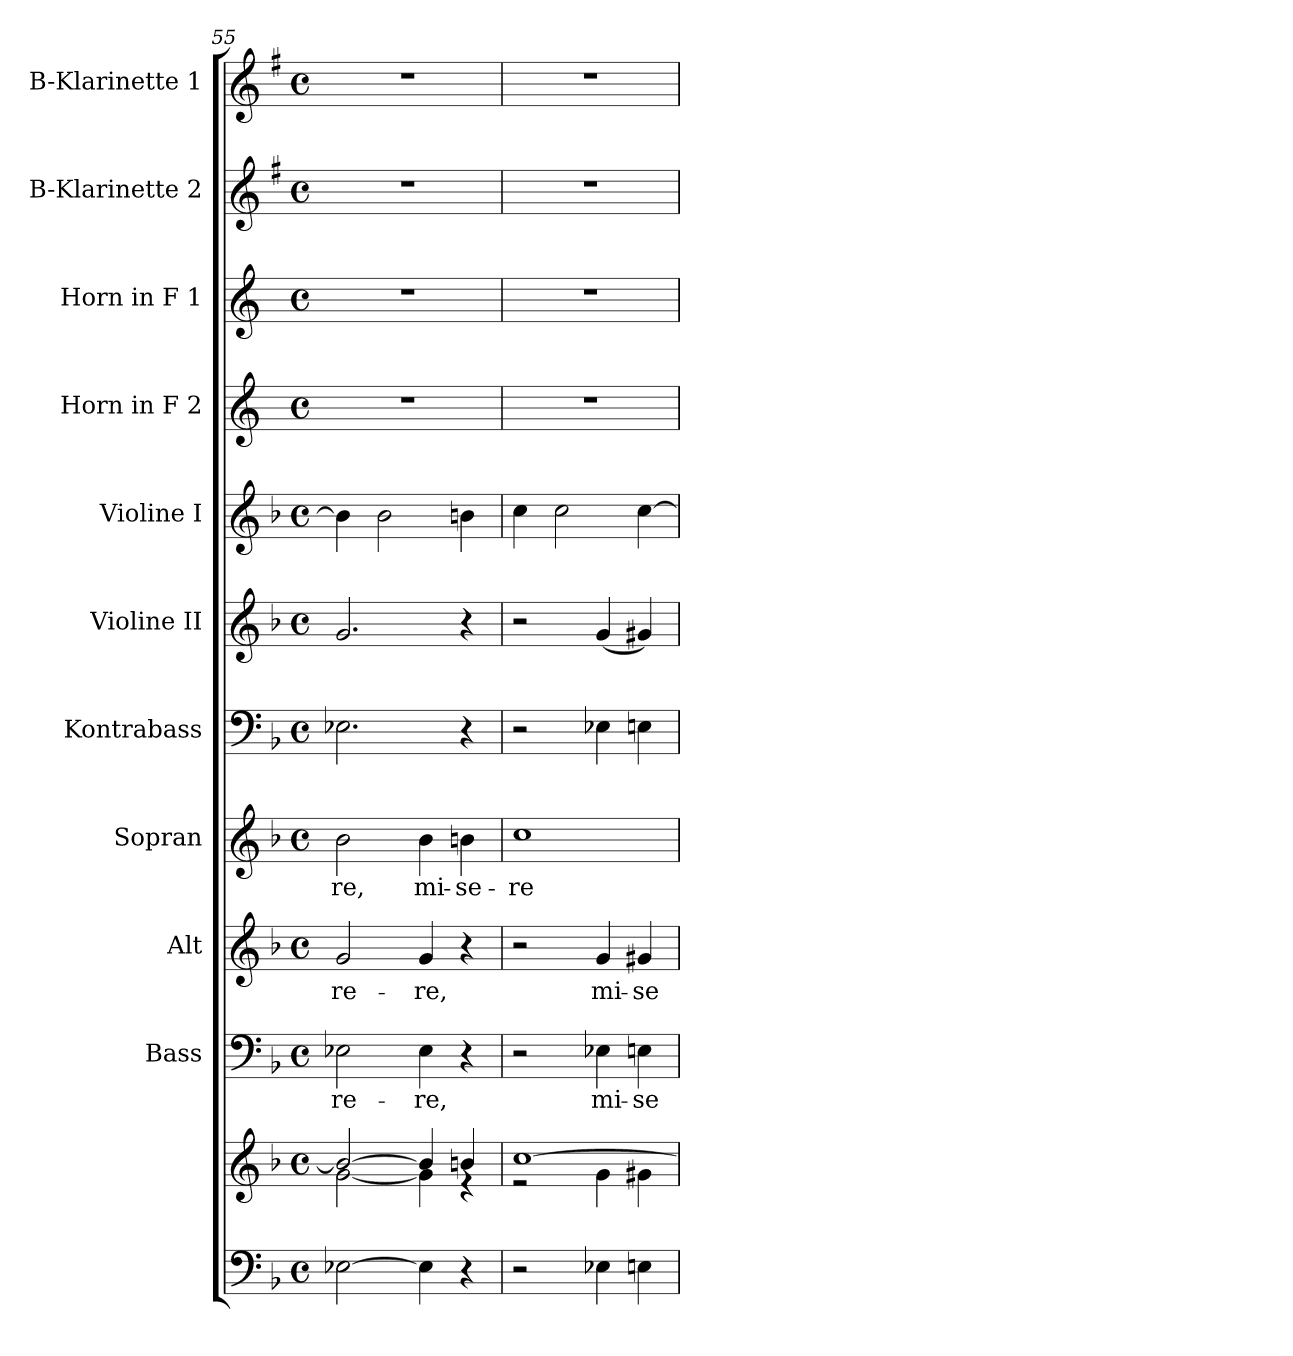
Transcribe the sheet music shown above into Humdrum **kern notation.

**kern	**kern	**kern	**text	**kern	**text	**kern	**text	**kern	**kern	**kern	**kern	**kern	**kern	**kern
*part11	*part11	*part10	*part10	*part9	*part9	*part8	*part8	*part7	*part6	*part5	*part4	*part3	*part2	*part1
*staff12	*staff11	*staff10	*staff10	*staff9	*staff9	*staff8	*staff8	*staff7	*staff6	*staff5	*staff4	*staff3	*staff2	*staff1
*	*	*I"Bass	*	*I"Alt	*	*I"Sopran	*	*I"Kontrabass	*I"Violine II	*I"Violine I	*I"Horn in F 2	*I"Horn in F 1	*I"B-Klarinette 2	*I"B-Klarinette 1
*	*	*I'B.	*	*I'A.	*	*I'S.	*	*I'Kb.	*I'Vl. II	*I'Vl. I	*	*	*I'B Kl. 2	*I'B Kl. 1
!!LO:PB:g=z
*clefF4	*clefG2	*clefF4	*	*clefG2	*	*clefG2	*	*clefF4	*clefG2	*clefG2	*clefG2	*clefG2	*clefG2	*clefG2
*	*	*	*	*	*	*	*	*ITrd7c12	*	*	*ITrd4c7	*ITrd4c7	*ITrd1c2	*ITrd1c2
*k[b-]	*k[b-]	*k[b-]	*	*k[b-]	*	*k[b-]	*	*k[b-]	*k[b-]	*k[b-]	*k[b-]	*k[b-]	*k[b-]	*k[b-]
*F:	*F:	*F:	*	*F:	*	*F:	*	*F:	*F:	*F:	*F:	*F:	*F:	*F:
*M4/4	*M4/4	*M4/4	*	*M4/4	*	*M4/4	*	*M4/4	*M4/4	*M4/4	*M4/4	*M4/4	*M4/4	*M4/4
*met(c)	*met(c)	*met(c)	*	*met(c)	*	*met(c)	*	*met(c)	*met(c)	*met(c)	*met(c)	*met(c)	*met(c)	*met(c)
=55	=55	=55	=55	=55	=55	=55	=55	=55	=55	=55	=55	=55	=55	=55
*	*^	*	*	*	*	*	*	*	*	*	*	*	*	*
!	!	!	!	!LO:LY:b	!	!LO:LY:b	!	!LO:LY:b	!	!	!	!	!	!	!
[2E-X\	2b-/_	[<2g\	2E-X\	-re-	2g/	-re-	2b-\	-re,	2.EE-X\	2.g/	4b-\]	1r	1r	1r	1r
.	.	.	.	.	.	.	.	.	.	.	2b-\	.	.	.	.
!	!	!	!	!LO:LY:b	!	!LO:LY:b	!	!LO:LY:b	!	!	!	!	!	!	!
4E-\]	4b-/]	4g\]	4E-\	-re,	4g/	-re,	4b-\	mi-	.	.	.	.	.	.	.
!	!	!	!	!	!	!	!	!LO:LY:b	!	!	!	!	!	!	!
4r	4bn/	4rd	4r	.	4r	.	4bn\	-se-	4r	4r	4bn\	.	.	.	.
=56	=56	=56	=56	=56	=56	=56	=56	=56	=56	=56	=56	=56	=56	=56	=56
!	!	!	!	!	!	!	!	!LO:LY:b	!	!	!	!	!	!	!
2r	[>1cc	2rf	2r	.	2r	.	1cc	-re-	2r	2r	4cc\	1r	1r	1r	1r
.	.	.	.	.	.	.	.	.	.	.	2cc\	.	.	.	.
!	!	!	!	!LO:LY:b	!	!LO:LY:b	!	!	!	!	!	!	!	!	!
4E-X\	.	4g\	4E-X\	mi-	4g/	mi-	.	.	4EE-X\	(<4g/	.	.	.	.	.
!	!	!	!	!LO:LY:b	!	!LO:LY:b	!	!	!	!	!	!	!	!	!
4En\	.	4g#X\	4En\	-se-	4g#X/	-se-	.	.	4EEn\	4g#X/)	[4cc\	.	.	.	.
*	*v	*v	*	*	*	*	*	*	*	*	*	*	*	*	*
=	=	=	=	=	=	=	=	=	=	=	=	=	=	=
*-	*-	*-	*-	*-	*-	*-	*-	*-	*-	*-	*-	*-	*-	*-
